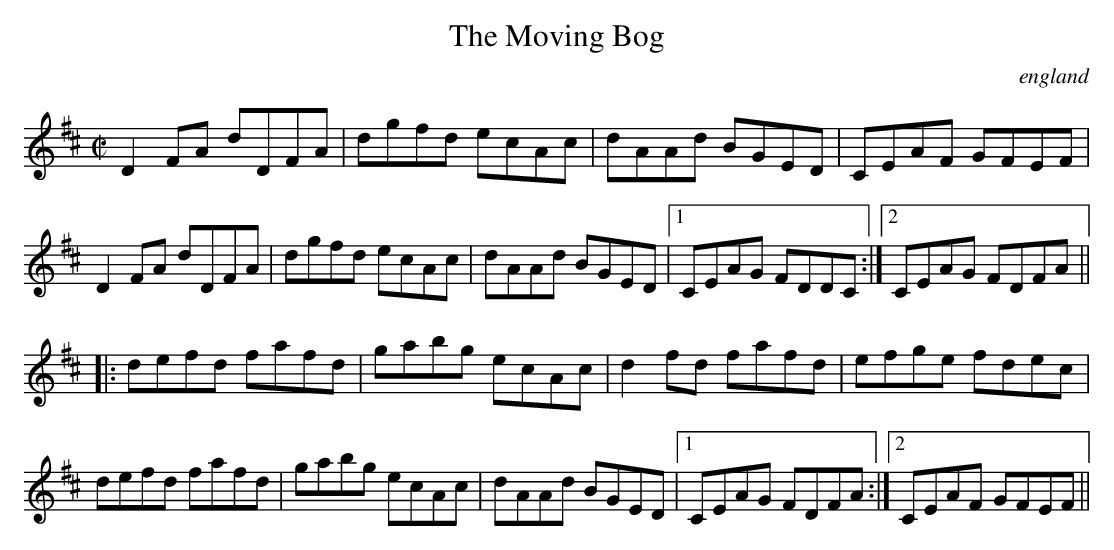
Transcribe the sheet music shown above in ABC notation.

X:1
T:Moving Bog, The
O:england
M:C|
K:D
D2FA dDFA|dgfd ecAc|dAAd BGED|CEAF GFEF|
D2FA dDFA|dgfd ecAc|dAAd BGED|1 CEAG FDDC:|2 CEAG FDFA||
|:defd fafd|gabg ecAc|d2fd fafd|efge fdec|
defd fafd|gabg ecAc|dAAd BGED|1 CEAG FDFA:|2 CEAF GFEF||
